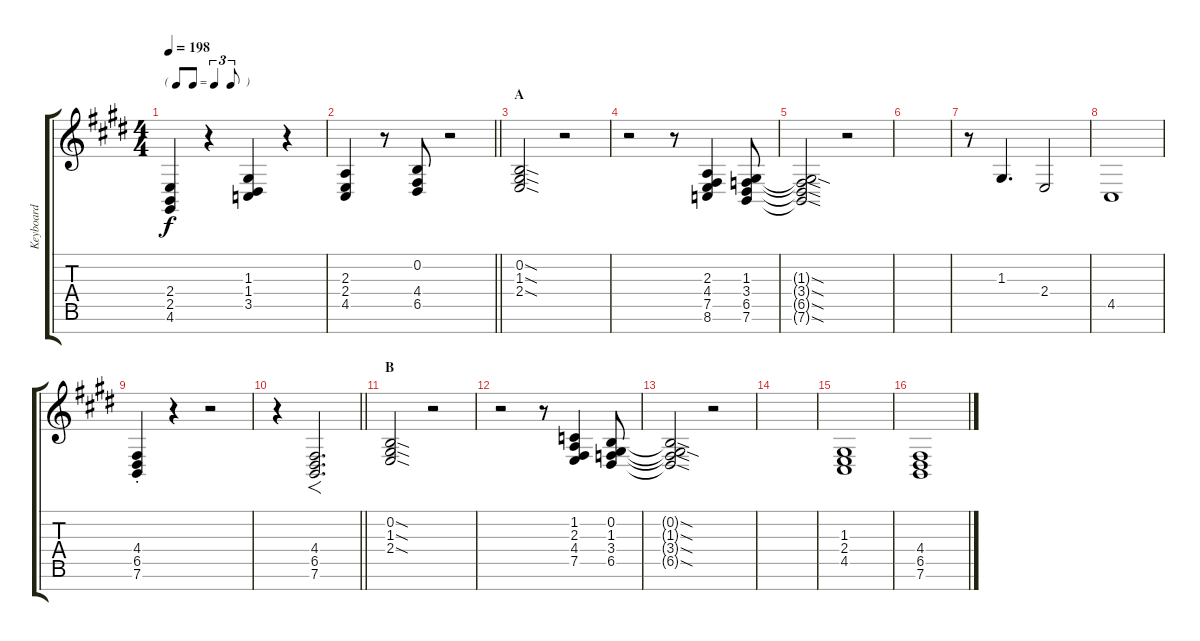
\track ("Keyboard" "Keyboard") {instrument churchorgan}
\staff {score tabs}
\tuning (E4 B3 G3 D3 A2 E2 B1) {hide}
\ts (4 4)
\tf triplet8th
\tempo 198
\clef g2
\ks e
(2.4 2.5 4.6).4{dy f} r.4 (1.3 1.4 3.5).4 r.4 |
\barLineRight lightlight
(2.3 2.4 4.5).4 r.8 (0.2 4.4 6.5).8 r.2 |
\section ("" "A")
(0.2{sod} 1.3{sod} 2.4{sod}).2 r.2 |
r.2 r.8 (2.3 4.4 7.5 8.6).4 (1.3 3.4 6.5 7.6).8 |
(1.3{sod t} 3.4{sod t} 6.5{sod t} 7.6{sod t}).2 r.2 |
|
r.8 1.3.4{d} 2.4.2 |
4.5.1 |
(4.4{st} 6.5{st} 7.6{st}).4 r.4 r.2 |
\barLineRight lightlight
r.4 (4.4 6.5 7.6).2{f d} |
\section ("" "B")
(0.2{sod} 1.3{sod} 2.4{sod}).2 r.2 |
r.2 r.8 (1.2 2.3 4.4 7.5).4 (0.2 1.3 3.4 6.5).8 |
(0.2{sod t} 1.3{sod t} 3.4{sod t} 6.5{sod t}).2 r.2 |
|
(1.3 2.4 4.5).1 |
(4.4 6.5 7.6).1
